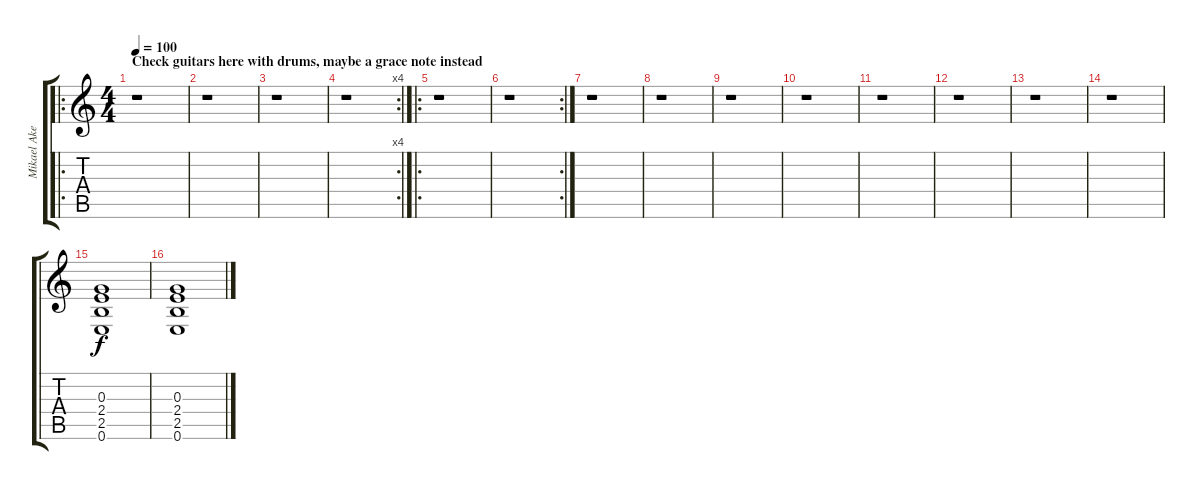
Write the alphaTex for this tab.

\track ("Mikael Akerfeldt" "Mikael Ake") {instrument distortionguitar}
\staff {score tabs}
\tuning (E4 B3 G3 D3 A2 E2) {hide}
\ro
\ts (4 4)
\section ("" "Check guitars here with drums, maybe a grace note instead")
\tempo 100
\clef g2
\ks c
r.1{dy mf} |
r.1 |
r.1 |
\rc 4
r.1 |
\ro
r.1 |
\rc 2
r.1 |
r.1 |
r.1 |
r.1 |
r.1 |
r.1 |
r.1 |
r.1 |
r.1 |
(0.3 2.4 2.5 0.6).1{dy f volume 16} |
(0.3 2.4 2.5 0.6).1
